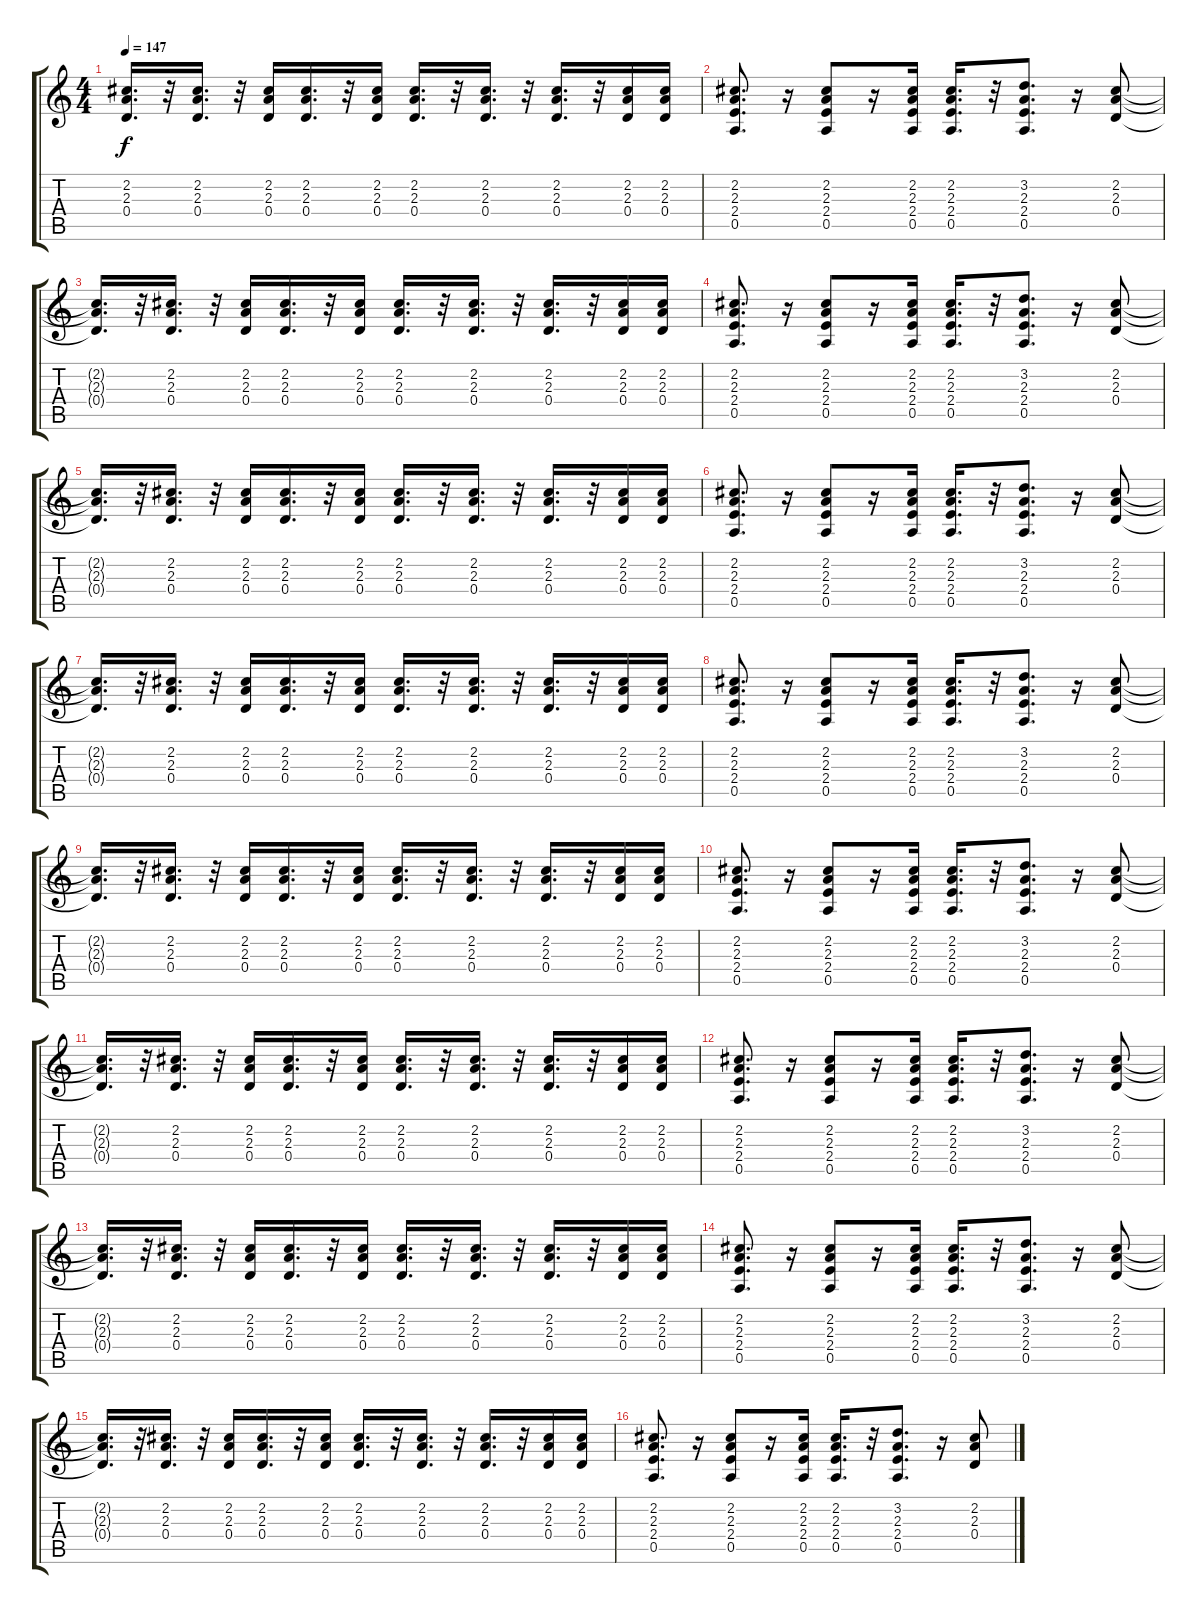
\track "" {instrument acousticguitarnylon}
\staff {score tabs}
\tuning (E4 B3 G3 D3 A2 E2) {hide}
\ts (4 4)
\tempo 147
\clef g2
\ks c
(2.2{t} 2.3{t} 0.4{t}).16{d dy f} r.32 (2.2 2.3 0.4).16{d} r.32 (2.2 2.3 0.4).16 (2.2 2.3 0.4).16{d} r.32 (2.2 2.3 0.4).16 (2.2 2.3 0.4).16{d} r.32 (2.2 2.3 0.4).16{d} r.32 (2.2 2.3 0.4).16{d} r.32 (2.2 2.3 0.4).16 (2.2 2.3 0.4).16 |
(2.2 2.3 2.4 0.5).8{d} r.16 (2.2 2.3 2.4 0.5).8 r.16 (2.2 2.3 2.4 0.5).16 (2.2 2.3 2.4 0.5).16{d} r.32 (3.2 2.3 2.4 0.5).8{d} r.16 (2.2 2.3 0.4).8 |
(2.2{t} 2.3{t} 0.4{t}).16{d} r.32 (2.2 2.3 0.4).16{d} r.32 (2.2 2.3 0.4).16 (2.2 2.3 0.4).16{d} r.32 (2.2 2.3 0.4).16 (2.2 2.3 0.4).16{d} r.32 (2.2 2.3 0.4).16{d} r.32 (2.2 2.3 0.4).16{d} r.32 (2.2 2.3 0.4).16 (2.2 2.3 0.4).16 |
(2.2 2.3 2.4 0.5).8{d} r.16 (2.2 2.3 2.4 0.5).8 r.16 (2.2 2.3 2.4 0.5).16 (2.2 2.3 2.4 0.5).16{d} r.32 (3.2 2.3 2.4 0.5).8{d} r.16 (2.2 2.3 0.4).8 |
(2.2{t} 2.3{t} 0.4{t}).16{d} r.32 (2.2 2.3 0.4).16{d} r.32 (2.2 2.3 0.4).16 (2.2 2.3 0.4).16{d} r.32 (2.2 2.3 0.4).16 (2.2 2.3 0.4).16{d} r.32 (2.2 2.3 0.4).16{d} r.32 (2.2 2.3 0.4).16{d} r.32 (2.2 2.3 0.4).16 (2.2 2.3 0.4).16 |
(2.2 2.3 2.4 0.5).8{d} r.16 (2.2 2.3 2.4 0.5).8 r.16 (2.2 2.3 2.4 0.5).16 (2.2 2.3 2.4 0.5).16{d} r.32 (3.2 2.3 2.4 0.5).8{d} r.16 (2.2 2.3 0.4).8 |
(2.2{t} 2.3{t} 0.4{t}).16{d} r.32 (2.2 2.3 0.4).16{d} r.32 (2.2 2.3 0.4).16 (2.2 2.3 0.4).16{d} r.32 (2.2 2.3 0.4).16 (2.2 2.3 0.4).16{d} r.32 (2.2 2.3 0.4).16{d} r.32 (2.2 2.3 0.4).16{d} r.32 (2.2 2.3 0.4).16 (2.2 2.3 0.4).16 |
(2.2 2.3 2.4 0.5).8{d} r.16 (2.2 2.3 2.4 0.5).8 r.16 (2.2 2.3 2.4 0.5).16 (2.2 2.3 2.4 0.5).16{d} r.32 (3.2 2.3 2.4 0.5).8{d} r.16 (2.2 2.3 0.4).8 |
(2.2{t} 2.3{t} 0.4{t}).16{d} r.32 (2.2 2.3 0.4).16{d} r.32 (2.2 2.3 0.4).16 (2.2 2.3 0.4).16{d} r.32 (2.2 2.3 0.4).16 (2.2 2.3 0.4).16{d} r.32 (2.2 2.3 0.4).16{d} r.32 (2.2 2.3 0.4).16{d} r.32 (2.2 2.3 0.4).16 (2.2 2.3 0.4).16 |
(2.2 2.3 2.4 0.5).8{d} r.16 (2.2 2.3 2.4 0.5).8 r.16 (2.2 2.3 2.4 0.5).16 (2.2 2.3 2.4 0.5).16{d} r.32 (3.2 2.3 2.4 0.5).8{d} r.16 (2.2 2.3 0.4).8 |
(2.2{t} 2.3{t} 0.4{t}).16{d} r.32 (2.2 2.3 0.4).16{d} r.32 (2.2 2.3 0.4).16 (2.2 2.3 0.4).16{d} r.32 (2.2 2.3 0.4).16 (2.2 2.3 0.4).16{d} r.32 (2.2 2.3 0.4).16{d} r.32 (2.2 2.3 0.4).16{d} r.32 (2.2 2.3 0.4).16 (2.2 2.3 0.4).16 |
(2.2 2.3 2.4 0.5).8{d} r.16 (2.2 2.3 2.4 0.5).8 r.16 (2.2 2.3 2.4 0.5).16 (2.2 2.3 2.4 0.5).16{d} r.32 (3.2 2.3 2.4 0.5).8{d} r.16 (2.2 2.3 0.4).8 |
(2.2{t} 2.3{t} 0.4{t}).16{d} r.32 (2.2 2.3 0.4).16{d} r.32 (2.2 2.3 0.4).16 (2.2 2.3 0.4).16{d} r.32 (2.2 2.3 0.4).16 (2.2 2.3 0.4).16{d} r.32 (2.2 2.3 0.4).16{d} r.32 (2.2 2.3 0.4).16{d} r.32 (2.2 2.3 0.4).16 (2.2 2.3 0.4).16 |
(2.2 2.3 2.4 0.5).8{d} r.16 (2.2 2.3 2.4 0.5).8 r.16 (2.2 2.3 2.4 0.5).16 (2.2 2.3 2.4 0.5).16{d} r.32 (3.2 2.3 2.4 0.5).8{d} r.16 (2.2 2.3 0.4).8 |
(2.2{t} 2.3{t} 0.4{t}).16{d} r.32 (2.2 2.3 0.4).16{d} r.32 (2.2 2.3 0.4).16 (2.2 2.3 0.4).16{d} r.32 (2.2 2.3 0.4).16 (2.2 2.3 0.4).16{d} r.32 (2.2 2.3 0.4).16{d} r.32 (2.2 2.3 0.4).16{d} r.32 (2.2 2.3 0.4).16 (2.2 2.3 0.4).16 |
(2.2 2.3 2.4 0.5).8{d} r.16 (2.2 2.3 2.4 0.5).8 r.16 (2.2 2.3 2.4 0.5).16 (2.2 2.3 2.4 0.5).16{d} r.32 (3.2 2.3 2.4 0.5).8{d} r.16 (2.2 2.3 0.4).8
